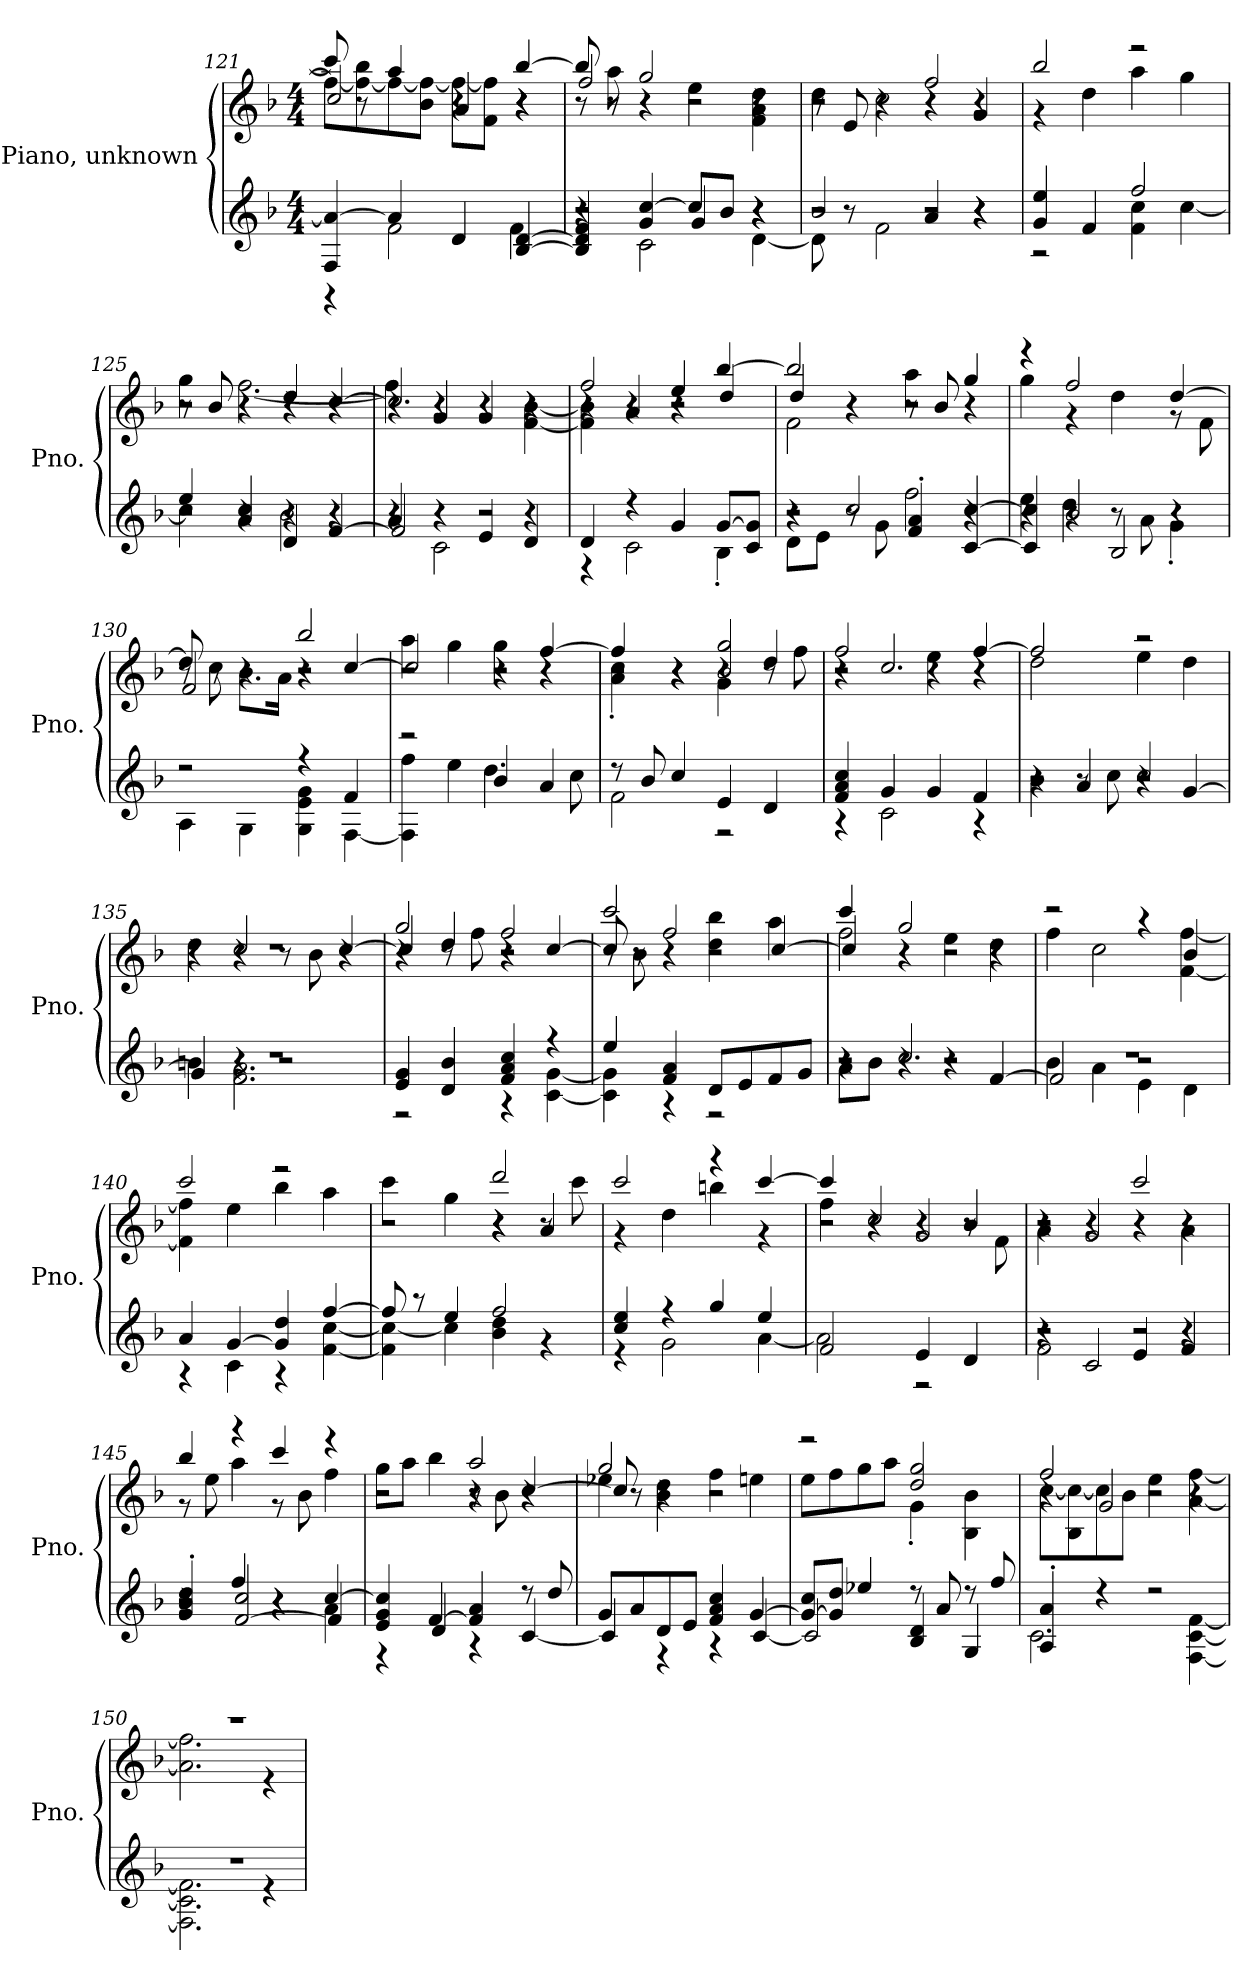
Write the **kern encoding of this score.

**kern	**kern
*part1	*part1
*staff2	*staff1
*I"Piano, unknown	*
*I'Pno.	*
!!LO:LB:g=z
*clefG2	*clefG2
*k[b-]	*k[b-]
*M4/4	*M4/4
=121	=121
*^	*^
*	*	*	*^
4F/ 4a/_	4r	8ccc/]	8ff\L_	2cc/
.	.	8r	8ff\_ 8bb-\	.
4a/]	2f\	4aa/	8ff\_	.
.	.	.	8b-\ 8ff\_J	.
4d/	.	4r	8ff\L_	4a/
.	.	.	8f\ 8ff\]J	.
[4B-/ [4d/	4f\	[4bb-/	4r	4r
=122	=122	=122	=122	=122
*	*^	*	*	*
4B-/] 4d/] 4f/	4r	2r	8bb-/]	8r	2ff/
.	.	.	8r	8aa\	.
4g/ [4cc/	2c\	.	2gg/	4r	.
8cc/L]	.	4g/	.	4ee\	2r
8b-/J	.	.	.	.	.
4r	[4d\	4r	4r	4f\ 4a\ 4dd\	.
=123	=123	=123	=123	=123	=123
2r	8d\]	2b-/	2r	4dd\	8r
.	8r	.	.	.	8e/
.	2f\	.	.	2cc\	4r
4a/	.	2r	2ff/	.	4r
4r	4r	.	.	4r	4g/
*	*v	*v	*	*	*
*	*	*	*v	*v
=124	=124	=124	=124
4g/ 4ee/	2r	2bb-/	4r
4f/	.	.	4dd\
2ff/	4f\ 4cc\	2r	4aa\
.	[4cc\	.	4gg\
=125	=125	=125	=125
*	*^	*	*^
4ee/	4cc\]	2r	2r	4gg\	8r
.	.	.	.	.	8b-/
4a/ 4cc/	4r	.	.	[2.ff\	4r
4d/	2b-\	4r	4r	.	4dd/
4r	.	[4f/	[4cc/	.	4r
!!LO:LB:g=z	!!	!!
=126	=126	=126	=126	=126	=126
4a/	4r	2f/]	2.cc/]	4ff\]	4r
4r	2c\	.	.	4r	4g/
4e/	.	2r	.	4r	4g/
4d/	4r	.	4r	[4f\ [4b-\	4r
*	*v	*v	*	*	*
=127	=127	=127	=127	=127
4d/	4r	2ff/	4f\] 4b-\]	4r
4r	2c\	.	4r	4a/
4g/	.	4r	2r	4ee/
[8g/L	4B-'\	[4bb-/	.	4dd/
8c/ 8g/]J	.	.	.	.
=128	=128	=128	=128	=128
*	*^	*	*	*
4r	8d\L	2r	2bb-/]	2f\	4dd/
.	8e\J	.	.	.	.
2cc/	8r	.	.	.	4r
.	8g\	.	.	.	.
.	2ff\	4f/' 4a/'	2r	4aa\	8r
.	.	.	.	.	8b-/
4r	.	[4c/ [4cc/	.	4r	4gg/
*	*	*	*	*v	*v
=129	=129	=129	=129	=129
4r	4ee\	4c/] 4cc/]	4r	4gg\
2b-/	4dd\	4r	2ff/	4r
.	8r	2B-/	.	4dd\
.	8a\	.	.	.
4r	4g'\	.	[4dd/	8r
.	.	.	.	8f\
*	*v	*v	*	*
=130	=130	=130	=130
*	*	*	*^
2r	4A\	8dd/]	8r	2f/
.	.	8r	8cc\	.
.	4G\	4r	8.b-\L	.
.	.	.	16a\Jk	.
4r	4G\ 4e\ 4g\	2bb-/	2r	4r
4f/	[4F\	.	.	[4cc/
=131	=131	=131	=131	=131
2r	4F\] 4ff\	2r	4aa\	2cc/]
.	4ee\	.	4gg\	.
4b-/	4.dd\	4r	4gg\	2r
4a/	.	[4ff/	4r	.
.	8cc\	.	.	.
!!LO:PB:g=z	!!	!!
=132	=132	=132	=132	=132
8r	2f\	4ff/]	4a\' 4cc\'	2r
8b-/	.	.	.	.
4cc/	.	4r	4r	.
4e/	2r	2b-/ 2gg/	4g\	4r
4d/	.	.	8r	4dd/
.	.	.	8ff\	.
=133	=133	=133	=133	=133
4f/ 4a/ 4cc/	4r	2ff/	2r	4r
4g/	2c\	.	.	2.cc/
4g/	.	4r	4ee\	.
4f/	4r	[4ff/	4r	.
*	*	*	*v	*v
=134	=134	=134	=134
*	*^	*	*
4r	4b-\	2r	2ff/]	2dd\
4a/	8r	.	.	.
.	8cc\	.	.	.
2cc/	2r	4r	2r	4ee\
.	.	[4g/	.	4dd\
=135	=135	=135	=135	=135
*	*	*	*	*^
1r	4bn\	4g/]	1r	4dd\	4r
.	2.f\ 2.a\	4r	.	4r	2cc/
.	.	2r	.	8r	.
.	.	.	.	8b-\	.
.	.	.	.	4r	[4cc/
*	*v	*v	*	*	*
=136	=136	=136	=136	=136
4e/ 4g/	2r	2gg/	4r	4cc/]
4d/ 4b-/	.	.	8r	4dd/
.	.	.	8ff\	.
4f/ 4a/ 4cc/	4r	2ff/	2r	4r
4r	[4c\ [4g\	.	.	[4cc/
=137	=137	=137	=137	=137
4ee/	4c\] 4g\]	2ccc/	8r	8cc/]
.	.	.	8b-\	8r
4f/ 4a/	4r	.	4r	2ff/
8d/L	2r	2r	4dd\ 4bb-\	.
8e/	.	.	.	.
8f/	.	.	4aa\	[4cc/
8g/J	.	.	.	.
!!LO:LB:g=z	!!	!!
=138	=138	=138	=138	=138
*	*^	*	*	*
4r	8a\L	2r	4ccc/	2ff\	4cc/]
.	8b-\J	.	.	.	.
2.cc/	4r	.	2gg/	.	4r
.	2r	4r	.	4ee\	2r
.	.	[4f/	4r	4dd\	.
*	*	*	*	*v	*v
=139	=139	=139	=139	=139
1r	4b-\	2f/]	2r	4ff\
.	4a\	.	.	2cc\
.	4e\	2r	4r	.
.	4d\	.	4b-/	[4f\ [4ff\
*	*v	*v	*	*
=140	=140	=140	=140
4a/	4r	2ccc/	4f\] 4ff\]
[4g/	4c\	.	4ee\
4g/] 4dd/	4r	2r	4bb-\
[4ff/	[4f\ [4cc\	.	4aa\
=141	=141	=141	=141
*	*	*	*^
8ff/]	4f\] 4cc\_	2r	4ccc\	2r
8r	.	.	.	.
4ee/	4cc\]	.	4gg\	.
2ff/	4b-\ 4dd\	2ddd/	4r	4r
.	4r	.	8r	4a/
.	.	.	8ccc\	.
*	*	*	*v	*v
=142	=142	=142	=142
4cc/ 4ee/	4r	2ccc/	4r
4r	2g\	.	4dd\
4gg/	.	4r	4bbn\
4ee/	[4a\	[4ccc/	4r
=143	=143	=143	=143
*	*	*	*^
2f/	2a\]	4ccc/]	4ff\	2r
.	.	2cc/	4r	.
4e/	2r	.	4r	2g/
4d/	.	4b-/	8r	.
.	.	.	8f\	.
=144	=144	=144	=144	=144
*	*^	*	*	*
2r	2f\	4r	2r	4a\	4r
.	.	2c/	.	4r	2g/
4e/	2r	.	2ccc/	4r	.
4f/	.	4r	.	4a\	4r
*	*	*	*	*v	*v
!!LO:LB:g=z
=145	=145	=145	=145	=145
4g/' 4b-/' 4dd/'	2r	4r	4bb-/	8r
.	.	.	.	8ee\
4ff/	.	[2f/ 2cc/	4r	4aa\
4r	4r	.	4ccc/	8r
.	.	.	.	8b-\
[4cc/	4a\	4f/]	4r	4ff\
*	*v	*v	*	*
=146	=146	=146	=146
*	*	*	*^
4e/ 4g/ 4cc/]	4r	2r	8gg\L	2r
.	.	.	8aa\J	.
[4f/	4d/	.	4bb-\	.
4f/] 4a/	4r	2aa/	8r	4r
.	.	.	8b-\	.
8r	[4c/	.	4r	[4cc/
8dd/	.	.	.	.
=147	=147	=147	=147	=147
8g/L	4c/]	2gg/	4ee-X\	8cc/]
8a/	.	.	.	8r
8d/	4r	.	4b-\ 4dd\	4r
8e/J	.	.	.	.
4f/ 4a/ 4cc/	4r	2r	4ff\	2r
[4g/	[4c/	.	4een\	.
*	*	*	*v	*v
=148	=148	=148	=148
8g/_ 8cc/L	2c/]	2r	8ee\L
8g/] 8dd/J	.	.	8ff\
4ee-X/	.	.	8gg\
.	.	.	8aa\J
8r	4B-/ 4d/	2dd/ 2gg/	4g'\
8a/	.	.	.
8r	4G/	.	4B-\ 4b-\
8ff/	.	.	.
=149	=149	=149	=149
*	*	*	*^
4A/' 4a/'	2.c\	2ff/	[8cc\L	4r
.	.	.	8B-\ 8cc\_	.
4r	.	.	8cc\]	2g/
.	.	.	8b-\J	.
2r	.	2r	4ee\	.
.	[4F\ [4c\ [4f\	.	[4a\ [4ff\	4r
*	*	*	*v	*v
!!LO:LB:g=z
=150	=150	=150	=150
1r	2.F\] 2.c\] 2.f\]	1r	2.a\] 2.ff\]
.	4r	.	4r
*v	*v	*	*
*	*v	*v
=	=
*-	*-
